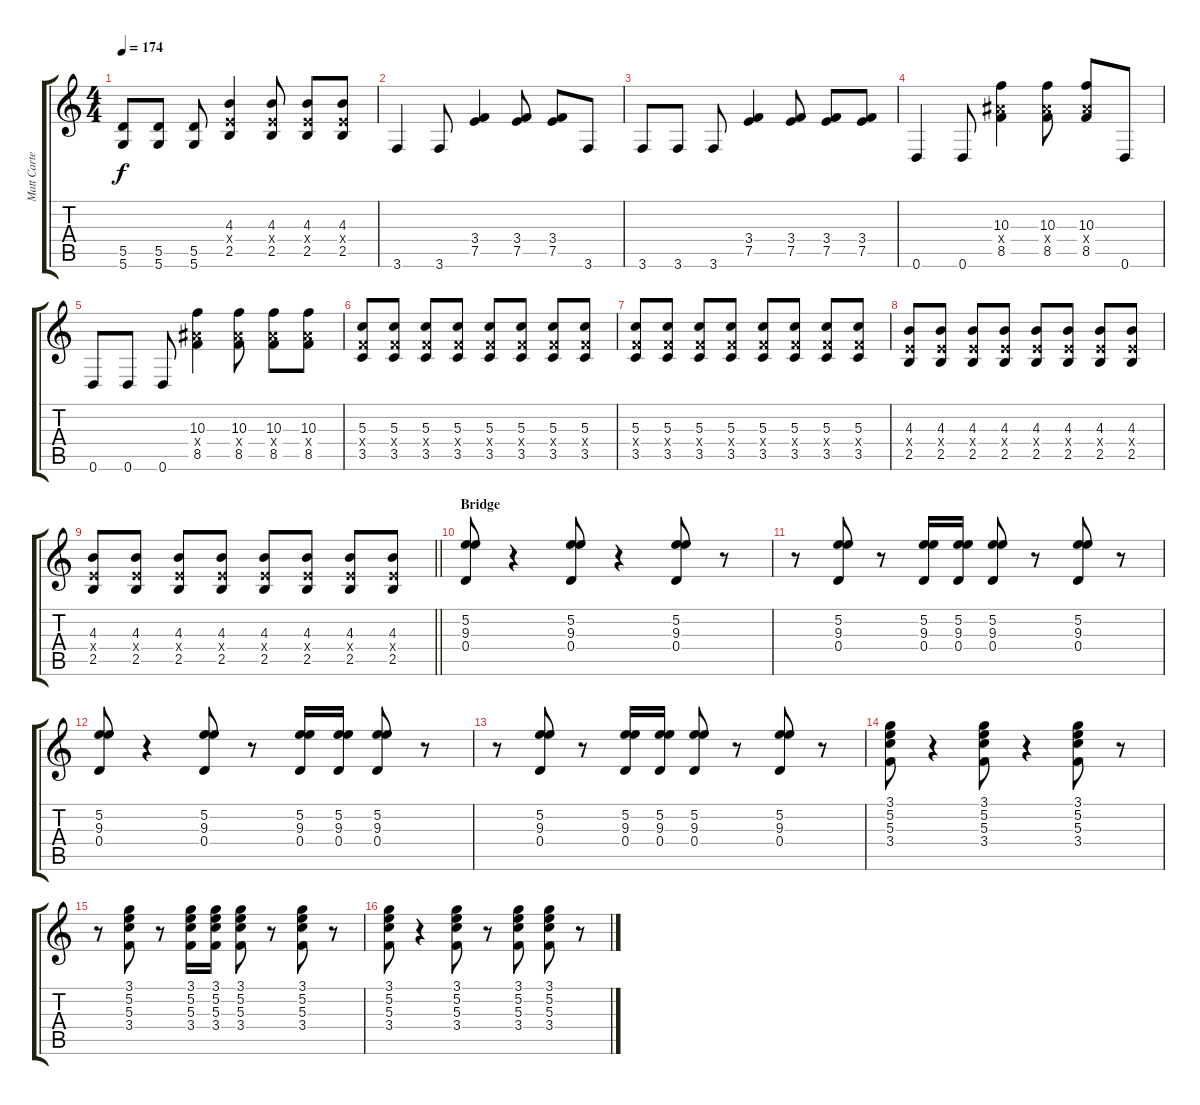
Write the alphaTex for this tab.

\track ("Matt Carter Left" "Matt Carte") {instrument overdrivenguitar}
\staff {score tabs}
\tuning (E4 B3 G3 D3 A2 D2) {hide}
\ts (4 4)
\tempo 174
\clef g2
\ks c
(5.5 5.6).8{dy f} (5.5 5.6).8 (5.5 5.6).8 (4.3 2.4{x} 2.5).4 (4.3 2.4{x} 2.5).8 (4.3 2.4{x} 2.5).8 (4.3 2.4{x} 2.5).8 |
3.6.4 3.6.8 (3.4 7.5).4 (3.4 7.5).8 (3.4 7.5).8 3.6.8 |
3.6.8 3.6.8 3.6.8 (3.4 7.5).4 (3.4 7.5).8 (3.4 7.5).8 (3.4 7.5).8 |
0.6.4 0.6.8 (10.3 8.4{x} 8.5).4 (10.3 8.4{x} 8.5).8 (10.3 8.4{x} 8.5).8 0.6.8 |
0.6.8 0.6.8 0.6.8 (10.3 8.4{x} 8.5).4 (10.3 8.4{x} 8.5).8 (10.3 8.4{x} 8.5).8 (10.3 8.4{x} 8.5).8 |
(5.3 3.4{x} 3.5).8 (5.3 3.4{x} 3.5).8 (5.3 3.4{x} 3.5).8 (5.3 3.4{x} 3.5).8 (5.3 3.4{x} 3.5).8 (5.3 3.4{x} 3.5).8 (5.3 3.4{x} 3.5).8 (5.3 3.4{x} 3.5).8 |
(5.3 3.4{x} 3.5).8 (5.3 3.4{x} 3.5).8 (5.3 3.4{x} 3.5).8 (5.3 3.4{x} 3.5).8 (5.3 3.4{x} 3.5).8 (5.3 3.4{x} 3.5).8 (5.3 3.4{x} 3.5).8 (5.3 3.4{x} 3.5).8 |
(4.3 2.4{x} 2.5).8 (4.3 2.4{x} 2.5).8 (4.3 2.4{x} 2.5).8 (4.3 2.4{x} 2.5).8 (4.3 2.4{x} 2.5).8 (4.3 2.4{x} 2.5).8 (4.3 2.4{x} 2.5).8 (4.3 2.4{x} 2.5).8 |
\barLineRight lightlight
(4.3 2.4{x} 2.5).8 (4.3 2.4{x} 2.5).8 (4.3 2.4{x} 2.5).8 (4.3 2.4{x} 2.5).8 (4.3 2.4{x} 2.5).8 (4.3 2.4{x} 2.5).8 (4.3 2.4{x} 2.5).8 (4.3 2.4{x} 2.5).8 |
\section ("" "Bridge")
(5.2 9.3 0.4).8 r.4 (5.2 9.3 0.4).8 r.4 (5.2 9.3 0.4).8 r.8 |
r.8 (5.2 9.3 0.4).8 r.8 (5.2 9.3 0.4).16 (5.2 9.3 0.4).16 (5.2 9.3 0.4).8 r.8 (5.2 9.3 0.4).8 r.8 |
(5.2 9.3 0.4).8 r.4 (5.2 9.3 0.4).8 r.8 (5.2 9.3 0.4).16 (5.2 9.3 0.4).16 (5.2 9.3 0.4).8 r.8 |
r.8 (5.2 9.3 0.4).8 r.8 (5.2 9.3 0.4).16 (5.2 9.3 0.4).16 (5.2 9.3 0.4).8 r.8 (5.2 9.3 0.4).8 r.8 |
(3.1 5.2 5.3 3.4).8 r.4 (3.1 5.2 5.3 3.4).8 r.4 (3.1 5.2 5.3 3.4).8 r.8 |
r.8 (3.1 5.2 5.3 3.4).8 r.8 (3.1 5.2 5.3 3.4).16 (3.1 5.2 5.3 3.4).16 (3.1 5.2 5.3 3.4).8 r.8 (3.1 5.2 5.3 3.4).8 r.8 |
(3.1 5.2 5.3 3.4).8 r.4 (3.1 5.2 5.3 3.4).8 r.8 (3.1 5.2 5.3 3.4).8 (3.1 5.2 5.3 3.4).8 r.8
